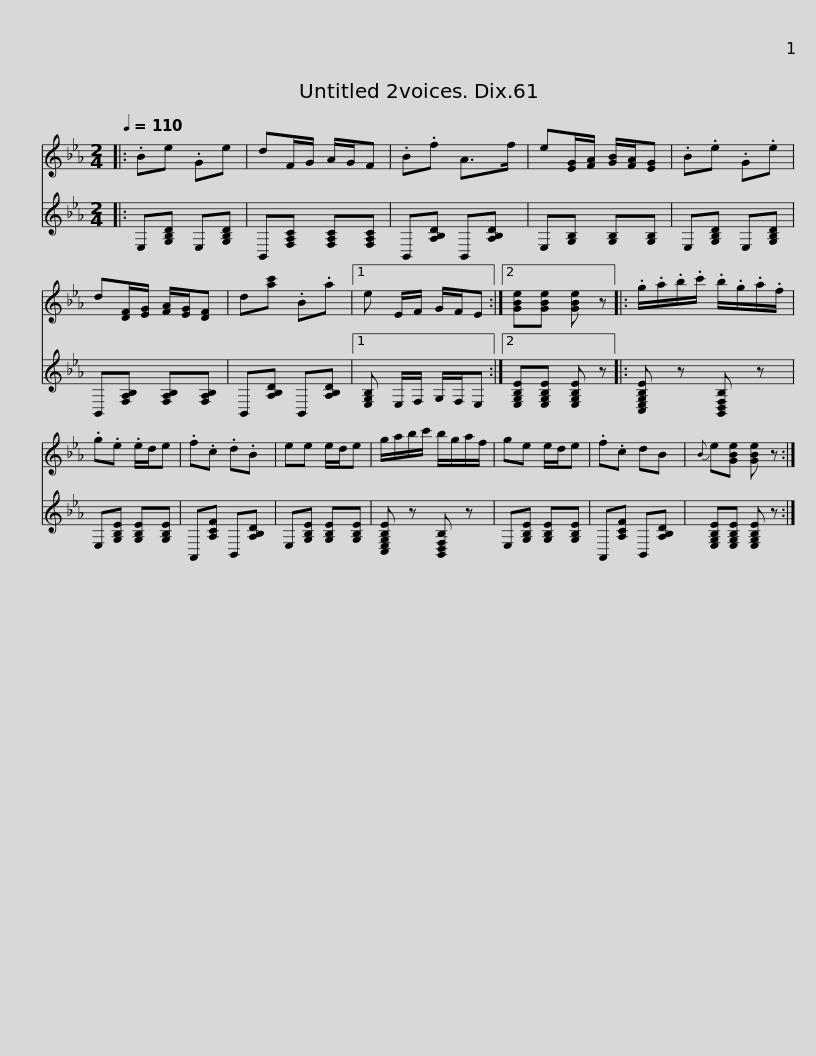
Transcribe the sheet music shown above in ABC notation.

X:1
%%score 1 2
L:1/8
Q:1/4=110
M:2/4
I:linebreak $
K:Eb
V:1 treble
V:2 treble
V:1
|: .Be .Ge | dF/G/ A/G/F | .B.f A>f | e[EG]/[FA]/ [GB]/[FA]/[EG] | .B.e .G.e | %5
 d[DF]/[EG]/ [FA]/[EG]/[DF] |$ d[ac'] .B.a |1 e E/F/ G/F/E :|2 [GBe][GBe] [GBe] z |: .g/.a/.b/.c'/ .b/.g/.a/.f/ | %10
 .g.e .e/d/e | .f.c .d.B |$ ee e/d/e | g/a/b/c'/ b/g/a/f/ | ge e/d/e | %15
 .f.c dB |{B} e[GBe] [GBe] z :| %17
V:2
|: E,[G,B,D] E,[G,B,D] | B,,[F,A,C] [F,A,C][F,A,C] | B,,[A,B,D] B,,[A,B,D] | E,[G,B,] [G,B,][G,B,] | E,[G,B,D] E,[G,B,D] | %5
 B,,[F,A,B,] [F,A,B,][F,A,B,] |$ B,,[A,B,D] B,,[A,B,D] |1 [E,G,B,] E,/F,/ G,/F,/E, :|2 [E,G,B,E][E,G,B,E] [E,G,B,E] z |: [C,E,G,B,E] z [B,,D,F,B,] z | %10
 E,[G,B,E] [G,B,E][G,B,E] | A,,[A,CF] B,,[A,B,D] |$ E,[G,B,E] [G,B,E][G,B,E] | [C,E,G,B,E] z [B,,D,F,B,] z | E,[G,B,E] [G,B,E][G,B,E] | %15
 A,,[A,CF] B,,[A,B,D] | [E,G,B,E][E,G,B,E] [E,G,B,E] z :| %17
